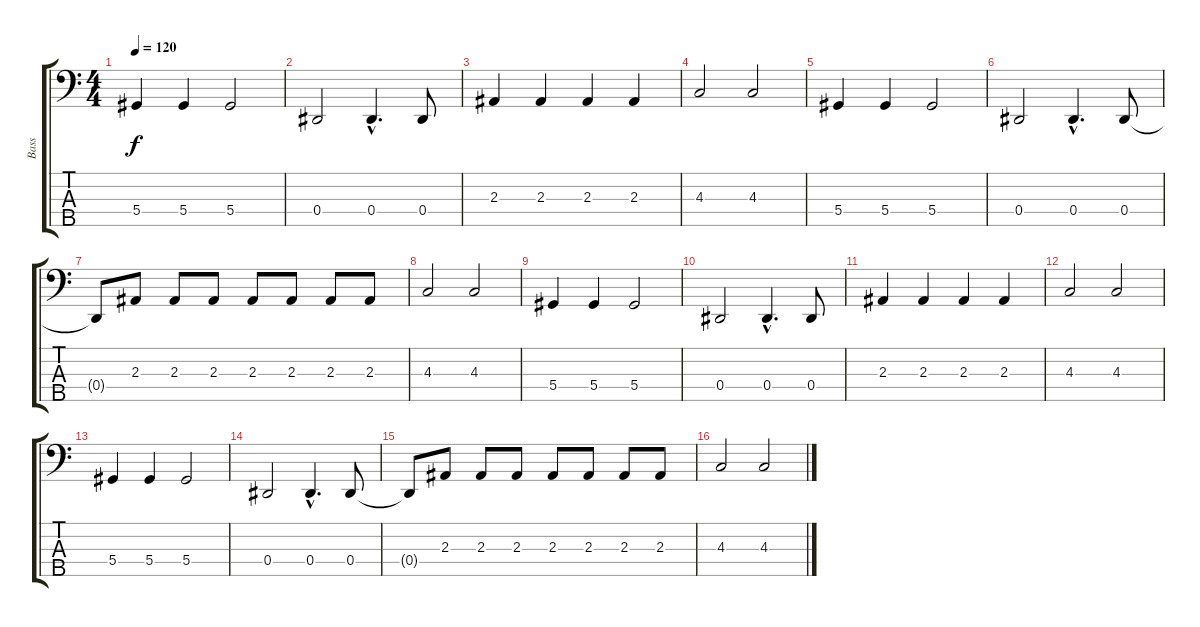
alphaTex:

\track ("Bass" "Bass") {instrument electricbasspick}
\staff {score tabs}
\tuning (Gb2 Db2 Ab1 Eb1 Bb0) {hide}
\ts (4 4)
\tempo 120
\clef f4
\ks c
5.4.4{dy f} 5.4.4 5.4.2 |
0.4.2 0.4{hac}.4{d} 0.4.8 |
2.3.4 2.3.4 2.3.4 2.3.4 |
4.3.2 4.3.2 |
5.4.4 5.4.4 5.4.2 |
0.4.2 0.4{hac}.4{d} 0.4.8 |
0.4{t}.8 2.3.8 2.3.8 2.3.8 2.3.8 2.3.8 2.3.8 2.3.8 |
4.3.2 4.3.2 |
5.4.4 5.4.4 5.4.2 |
0.4.2 0.4{hac}.4{d} 0.4.8 |
2.3.4 2.3.4 2.3.4 2.3.4 |
4.3.2 4.3.2 |
5.4.4 5.4.4 5.4.2 |
0.4.2 0.4{hac}.4{d} 0.4.8 |
0.4{t}.8 2.3.8 2.3.8 2.3.8 2.3.8 2.3.8 2.3.8 2.3.8 |
4.3.2 4.3.2
